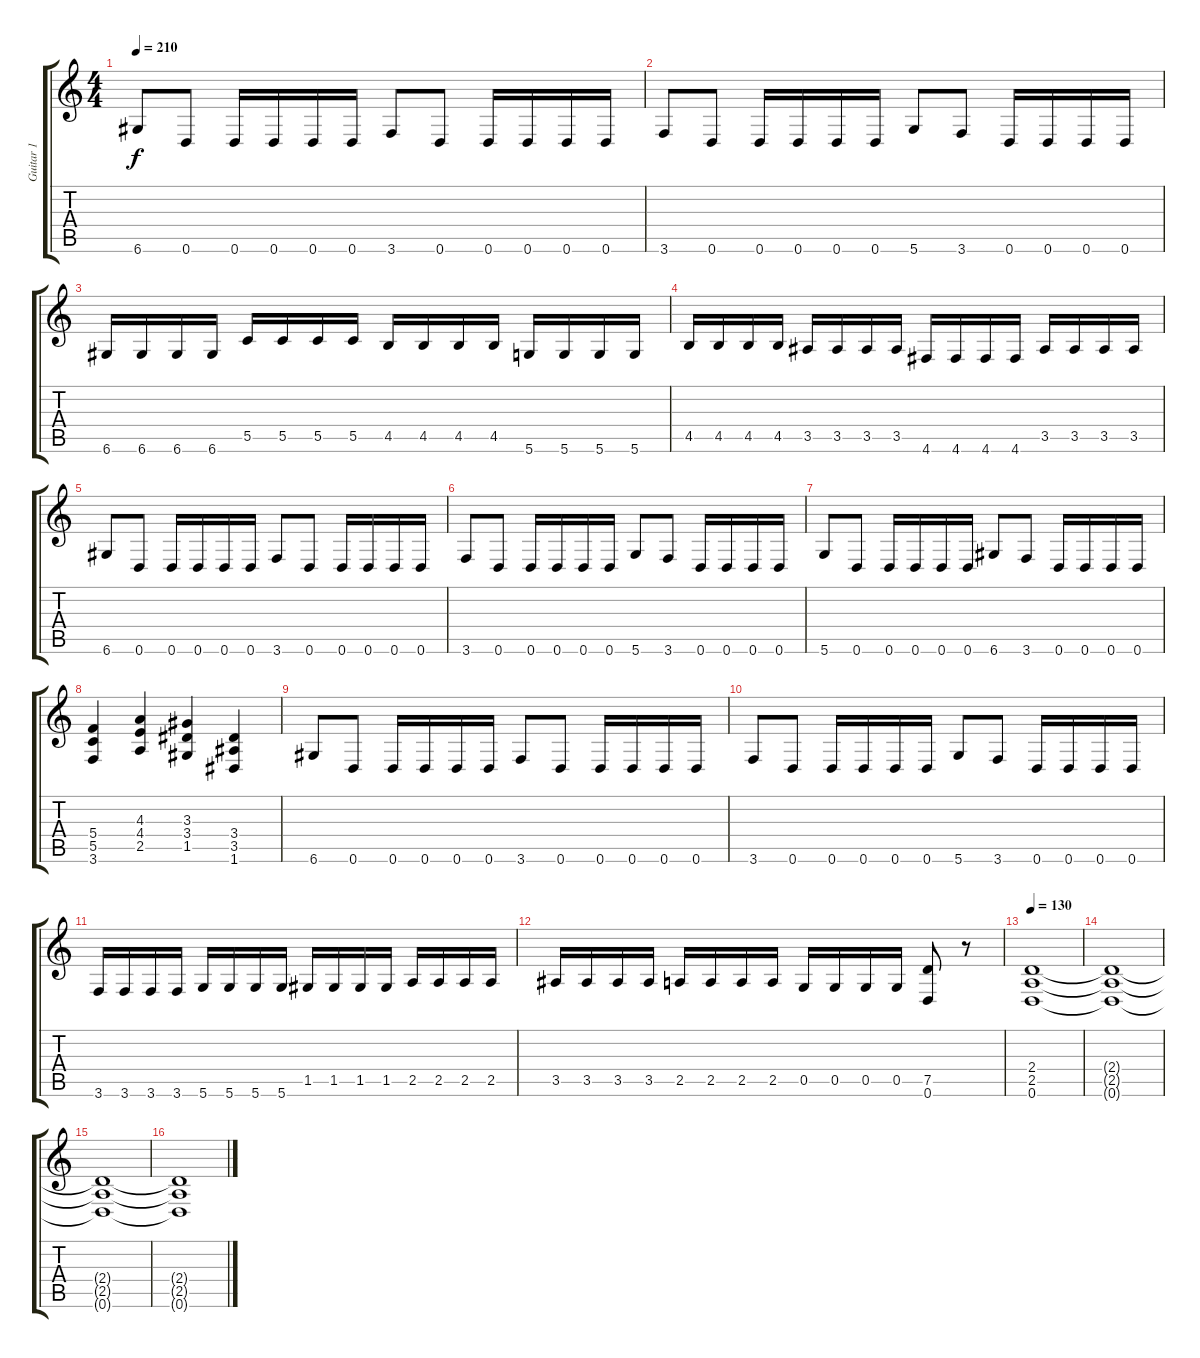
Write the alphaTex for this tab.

\track ("Guitar 1" "Guitar 1") {instrument distortionguitar}
\staff {score tabs}
\tuning (D4 A3 F3 C3 G2 D2) {hide}
\ts (4 4)
\tempo 210
\clef g2
\ks c
6.6.8{dy f} 0.6.8 0.6.16 0.6.16 0.6.16 0.6.16 3.6.8 0.6.8 0.6.16 0.6.16 0.6.16 0.6.16 |
3.6.8 0.6.8 0.6.16 0.6.16 0.6.16 0.6.16 5.6.8 3.6.8 0.6.16 0.6.16 0.6.16 0.6.16 |
6.6.16 6.6.16 6.6.16 6.6.16 5.5.16 5.5.16 5.5.16 5.5.16 4.5.16 4.5.16 4.5.16 4.5.16 5.6.16 5.6.16 5.6.16 5.6.16 |
4.5.16 4.5.16 4.5.16 4.5.16 3.5.16 3.5.16 3.5.16 3.5.16 4.6.16 4.6.16 4.6.16 4.6.16 3.5.16 3.5.16 3.5.16 3.5.16 |
6.6.8 0.6.8 0.6.16 0.6.16 0.6.16 0.6.16 3.6.8 0.6.8 0.6.16 0.6.16 0.6.16 0.6.16 |
3.6.8 0.6.8 0.6.16 0.6.16 0.6.16 0.6.16 5.6.8 3.6.8 0.6.16 0.6.16 0.6.16 0.6.16 |
5.6.8 0.6.8 0.6.16 0.6.16 0.6.16 0.6.16 6.6.8 3.6.8 0.6.16 0.6.16 0.6.16 0.6.16 |
(5.4 5.5 3.6).4 (4.3 4.4 2.5).4 (3.3 3.4 1.5).4 (3.4 3.5 1.6).4 |
6.6.8 0.6.8 0.6.16 0.6.16 0.6.16 0.6.16 3.6.8 0.6.8 0.6.16 0.6.16 0.6.16 0.6.16 |
3.6.8 0.6.8 0.6.16 0.6.16 0.6.16 0.6.16 5.6.8 3.6.8 0.6.16 0.6.16 0.6.16 0.6.16 |
3.6.16 3.6.16 3.6.16 3.6.16 5.6.16 5.6.16 5.6.16 5.6.16 1.5.16 1.5.16 1.5.16 1.5.16 2.5.16 2.5.16 2.5.16 2.5.16 |
3.5.16 3.5.16 3.5.16 3.5.16 2.5.16 2.5.16 2.5.16 2.5.16 0.5.16 0.5.16 0.5.16 0.5.16 (7.5 0.6).8 r.8 |
\tempo 130
(2.4 2.5 0.6).1 |
(2.4{t} 2.5{t} 0.6{t}).1 |
(2.4{t} 2.5{t} 0.6{t}).1 |
(2.4{t} 2.5{t} 0.6{t}).1
